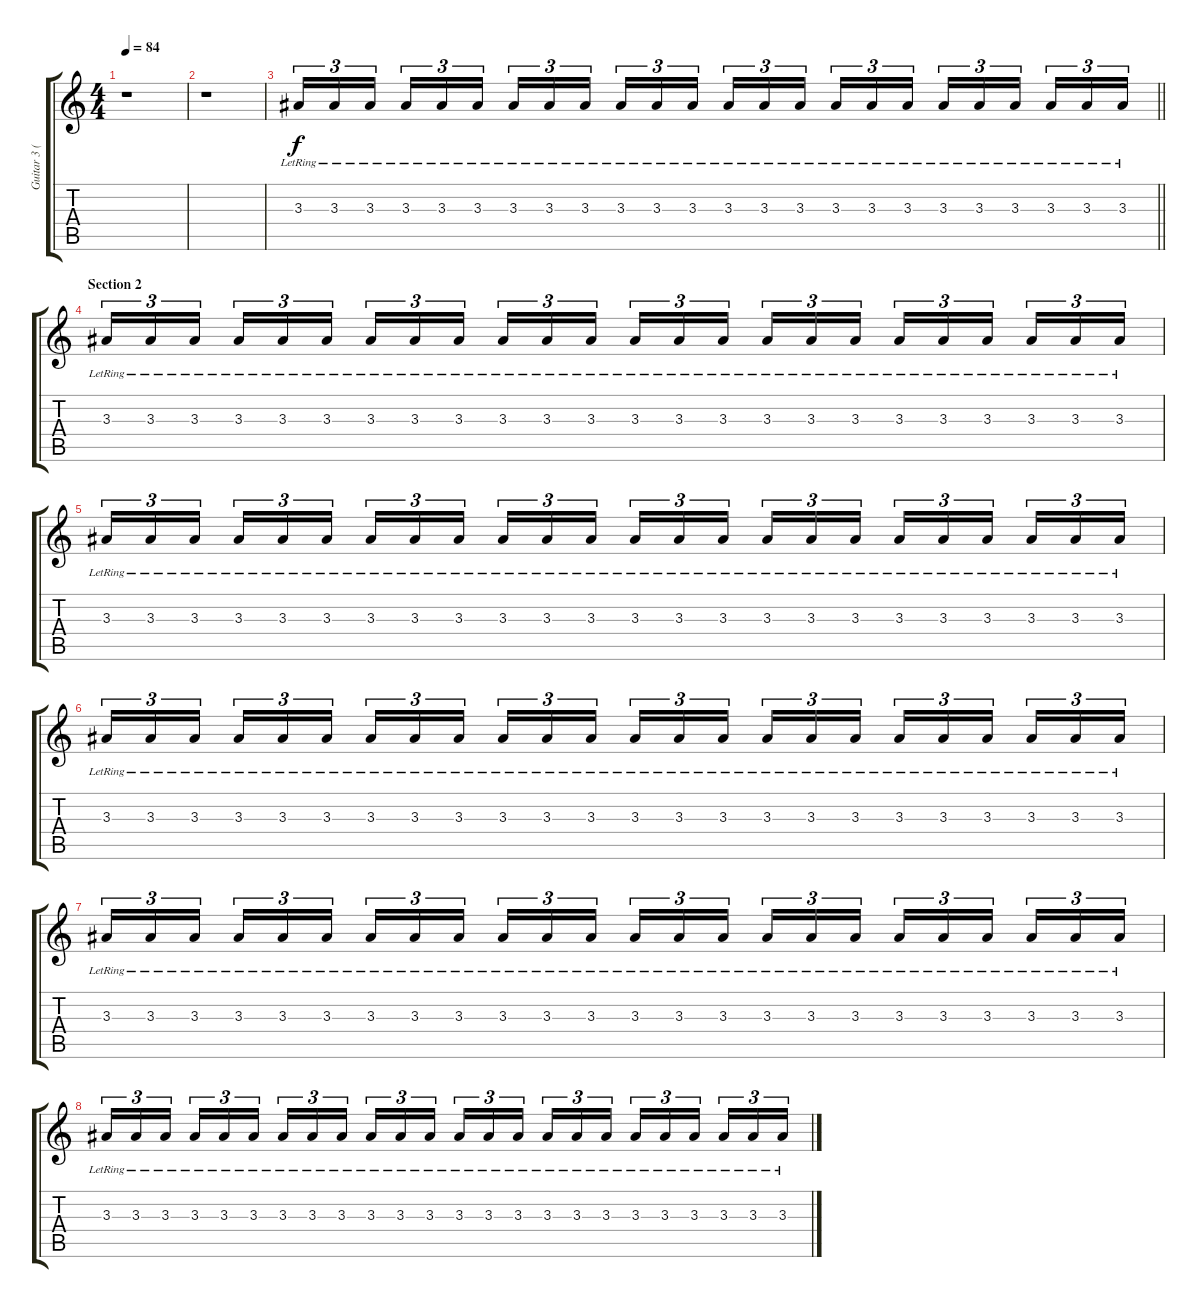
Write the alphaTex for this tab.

\track ("Guitar 3 (Clean w/ Delay)" "Guitar 3 (") {instrument electricguitarjazz}
\staff {score tabs}
\tuning (E4 B3 G3 D3 A2 E2) {hide}
\ts (4 4)
\tempo 84
\clef g2
\ks c
r.1{dy f} |
r.1 |
\barLineRight lightlight
3.3{lr}.16{tu (3 2) volume 8} 3.3{lr}.16{tu (3 2)} 3.3{lr}.16{tu (3 2) beam splitsecondary} 3.3{lr}.16{tu (3 2)} 3.3{lr}.16{tu (3 2)} 3.3{lr}.16{tu (3 2)} 3.3{lr}.16{tu (3 2)} 3.3{lr}.16{tu (3 2)} 3.3{lr}.16{tu (3 2) beam splitsecondary} 3.3{lr}.16{tu (3 2)} 3.3{lr}.16{tu (3 2)} 3.3{lr}.16{tu (3 2)} 3.3{lr}.16{tu (3 2)} 3.3{lr}.16{tu (3 2)} 3.3{lr}.16{tu (3 2) beam splitsecondary} 3.3{lr}.16{tu (3 2)} 3.3{lr}.16{tu (3 2)} 3.3{lr}.16{tu (3 2)} 3.3{lr}.16{tu (3 2)} 3.3{lr}.16{tu (3 2)} 3.3{lr}.16{tu (3 2) beam splitsecondary} 3.3{lr}.16{tu (3 2)} 3.3{lr}.16{tu (3 2)} 3.3{lr}.16{tu (3 2)} |
\section ("" "Section 2")
3.3{lr}.16{tu (3 2)} 3.3{lr}.16{tu (3 2)} 3.3{lr}.16{tu (3 2) beam splitsecondary} 3.3{lr}.16{tu (3 2)} 3.3{lr}.16{tu (3 2)} 3.3{lr}.16{tu (3 2)} 3.3{lr}.16{tu (3 2)} 3.3{lr}.16{tu (3 2)} 3.3{lr}.16{tu (3 2) beam splitsecondary} 3.3{lr}.16{tu (3 2)} 3.3{lr}.16{tu (3 2)} 3.3{lr}.16{tu (3 2)} 3.3{lr}.16{tu (3 2)} 3.3{lr}.16{tu (3 2)} 3.3{lr}.16{tu (3 2) beam splitsecondary} 3.3{lr}.16{tu (3 2)} 3.3{lr}.16{tu (3 2)} 3.3{lr}.16{tu (3 2)} 3.3{lr}.16{tu (3 2)} 3.3{lr}.16{tu (3 2)} 3.3{lr}.16{tu (3 2) beam splitsecondary} 3.3{lr}.16{tu (3 2)} 3.3{lr}.16{tu (3 2)} 3.3{lr}.16{tu (3 2)} |
3.3{lr}.16{tu (3 2)} 3.3{lr}.16{tu (3 2)} 3.3{lr}.16{tu (3 2) beam splitsecondary} 3.3{lr}.16{tu (3 2)} 3.3{lr}.16{tu (3 2)} 3.3{lr}.16{tu (3 2)} 3.3{lr}.16{tu (3 2)} 3.3{lr}.16{tu (3 2)} 3.3{lr}.16{tu (3 2) beam splitsecondary} 3.3{lr}.16{tu (3 2)} 3.3{lr}.16{tu (3 2)} 3.3{lr}.16{tu (3 2)} 3.3{lr}.16{tu (3 2)} 3.3{lr}.16{tu (3 2)} 3.3{lr}.16{tu (3 2) beam splitsecondary} 3.3{lr}.16{tu (3 2)} 3.3{lr}.16{tu (3 2)} 3.3{lr}.16{tu (3 2)} 3.3{lr}.16{tu (3 2)} 3.3{lr}.16{tu (3 2)} 3.3{lr}.16{tu (3 2) beam splitsecondary} 3.3{lr}.16{tu (3 2)} 3.3{lr}.16{tu (3 2)} 3.3{lr}.16{tu (3 2)} |
3.3{lr}.16{tu (3 2)} 3.3{lr}.16{tu (3 2)} 3.3{lr}.16{tu (3 2) beam splitsecondary} 3.3{lr}.16{tu (3 2)} 3.3{lr}.16{tu (3 2)} 3.3{lr}.16{tu (3 2)} 3.3{lr}.16{tu (3 2)} 3.3{lr}.16{tu (3 2)} 3.3{lr}.16{tu (3 2) beam splitsecondary} 3.3{lr}.16{tu (3 2)} 3.3{lr}.16{tu (3 2)} 3.3{lr}.16{tu (3 2)} 3.3{lr}.16{tu (3 2)} 3.3{lr}.16{tu (3 2)} 3.3{lr}.16{tu (3 2) beam splitsecondary} 3.3{lr}.16{tu (3 2)} 3.3{lr}.16{tu (3 2)} 3.3{lr}.16{tu (3 2)} 3.3{lr}.16{tu (3 2)} 3.3{lr}.16{tu (3 2)} 3.3{lr}.16{tu (3 2) beam splitsecondary} 3.3{lr}.16{tu (3 2)} 3.3{lr}.16{tu (3 2)} 3.3{lr}.16{tu (3 2)} |
3.3{lr}.16{tu (3 2)} 3.3{lr}.16{tu (3 2)} 3.3{lr}.16{tu (3 2) beam splitsecondary} 3.3{lr}.16{tu (3 2)} 3.3{lr}.16{tu (3 2)} 3.3{lr}.16{tu (3 2)} 3.3{lr}.16{tu (3 2)} 3.3{lr}.16{tu (3 2)} 3.3{lr}.16{tu (3 2) beam splitsecondary} 3.3{lr}.16{tu (3 2)} 3.3{lr}.16{tu (3 2)} 3.3{lr}.16{tu (3 2)} 3.3{lr}.16{tu (3 2)} 3.3{lr}.16{tu (3 2)} 3.3{lr}.16{tu (3 2) beam splitsecondary} 3.3{lr}.16{tu (3 2)} 3.3{lr}.16{tu (3 2)} 3.3{lr}.16{tu (3 2)} 3.3{lr}.16{tu (3 2)} 3.3{lr}.16{tu (3 2)} 3.3{lr}.16{tu (3 2) beam splitsecondary} 3.3{lr}.16{tu (3 2)} 3.3{lr}.16{tu (3 2)} 3.3{lr}.16{tu (3 2)} |
3.3{lr}.16{tu (3 2)} 3.3{lr}.16{tu (3 2)} 3.3{lr}.16{tu (3 2) beam splitsecondary} 3.3{lr}.16{tu (3 2)} 3.3{lr}.16{tu (3 2)} 3.3{lr}.16{tu (3 2)} 3.3{lr}.16{tu (3 2)} 3.3{lr}.16{tu (3 2)} 3.3{lr}.16{tu (3 2) beam splitsecondary} 3.3{lr}.16{tu (3 2)} 3.3{lr}.16{tu (3 2)} 3.3{lr}.16{tu (3 2)} 3.3{lr}.16{tu (3 2)} 3.3{lr}.16{tu (3 2)} 3.3{lr}.16{tu (3 2) beam splitsecondary} 3.3{lr}.16{tu (3 2)} 3.3{lr}.16{tu (3 2)} 3.3{lr}.16{tu (3 2)} 3.3{lr}.16{tu (3 2)} 3.3{lr}.16{tu (3 2)} 3.3{lr}.16{tu (3 2) beam splitsecondary} 3.3{lr}.16{tu (3 2)} 3.3{lr}.16{tu (3 2)} 3.3{lr}.16{tu (3 2)}
